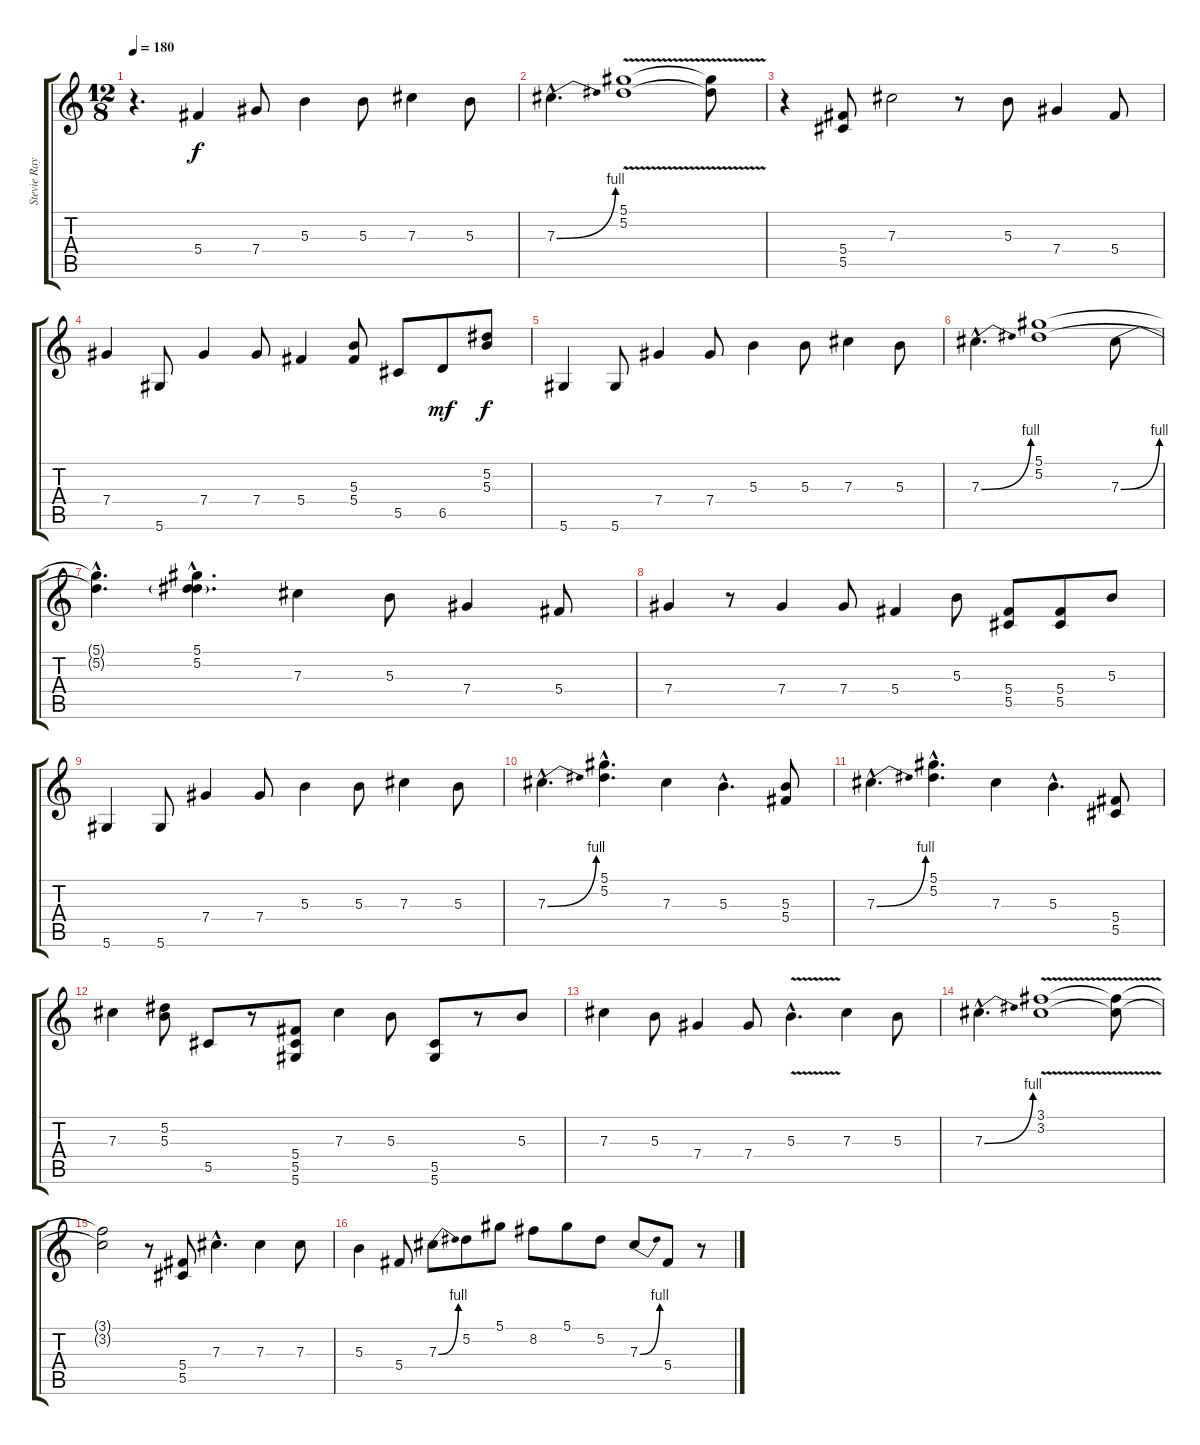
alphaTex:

\track ("Stevie Ray Vaughan" "Stevie Ray") {instrument overdrivenguitar}
\staff {score tabs}
\tuning (Eb4 Bb3 Gb3 Db3 Ab2 Eb2) {hide}
\ts (12 8)
\tempo 180
\clef g2
\ks c
r.4{d dy f instrument overdrivenguitar} 5.4.4 7.4.8 5.3.4 5.3.8 7.3.4 5.3.8 |
7.3{be (bend 0 0 60 4) hac}.4{d} (5.1{v} 5.2{v}).1 (5.1{t} 5.2{t}).8 |
r.4 (5.4 5.5).8 7.3.2 r.8 5.3.8 7.4.4 5.4.8 |
7.4.4 5.6.8 7.4.4 7.4.8 5.4.4 (5.3 5.4).8 5.5.8 6.5.8{dy mf} (5.2 5.3).8{dy f} |
5.6.4 5.6.8 7.4.4 7.4.8 5.3.4 5.3.8 7.3.4 5.3.8 |
7.3{be (bend 0 0 60 4) hac}.4{d} (5.1 5.2).1 7.3{be (bend 0 0 60 4)}.8 |
(5.1{hac t} 5.2{hac t}).4{d} (5.1{hac} 5.2{hac} 7.3{hac t}).4{d} 7.3.4 5.3.8 7.4.4 5.4.8 |
7.4.4 r.8 7.4.4 7.4.8 5.4.4 5.3.8 (5.4 5.5).8 (5.4 5.5).8 5.3.8 |
5.6.4 5.6.8 7.4.4 7.4.8 5.3.4 5.3.8 7.3.4 5.3.8 |
7.3{be (bend 0 0 60 4) hac}.4{d} (5.1{hac} 5.2{hac}).4{d} 7.3.4 5.3{hac}.4{d} (5.3 5.4).8 |
7.3{be (bend 0 0 60 4) hac}.4{d} (5.1{hac} 5.2{hac}).4{d} 7.3.4 5.3{hac}.4{d} (5.4 5.5).8 |
7.3.4 (5.2 5.3).8 5.5.8 r.8 (5.4 5.5 5.6).8 7.3.4 5.3.8 (5.5 5.6).8 r.8 5.3.8 |
7.3.4 5.3.8 7.4.4 7.4.8 5.3{v hac}.4{d} 7.3.4 5.3.8 |
7.3{be (bend 0 0 60 4) hac}.4{d} (3.1{v} 3.2).1 (3.1{t} 3.2{t}).8 |
(3.1{t} 3.2{t}).2 r.8 (5.4 5.5).8 7.3{hac}.4{d} 7.3.4 7.3.8 |
5.3.4 5.4.8 7.3{be (bend 0 0 60 4)}.8 5.2.8 5.1.8 8.2.8 5.1.8 5.2.8 7.3{be (bend 0 0 60 4)}.8 5.4.8 r.8
